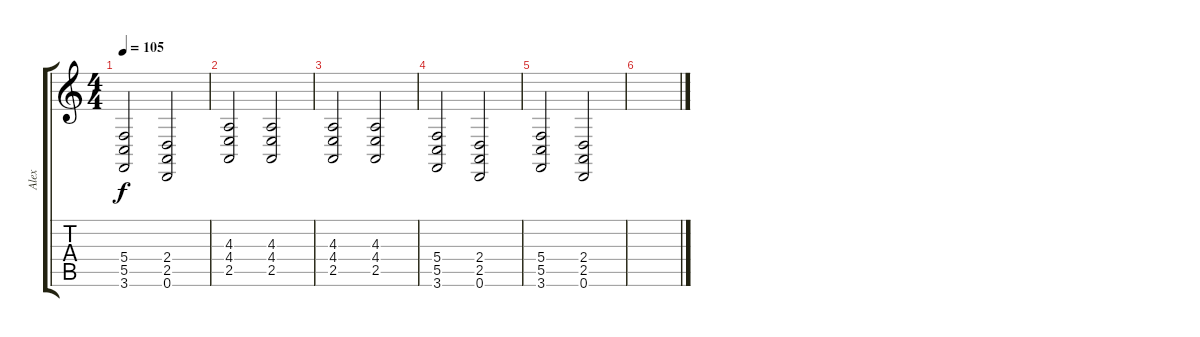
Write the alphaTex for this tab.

\track ("Alex" "Alex") {instrument stringensemble1}
\staff {score tabs}
\tuning (D4 A3 F3 C3 G2 D2) {hide}
\ts (4 4)
\tempo 105
\clef g2
\ks c
(5.4 5.5 3.6).2{dy f} (2.4 2.5 0.6).2 |
(4.3 4.4 2.5).2 (4.3 4.4 2.5).2 |
(4.3 4.4 2.5).2 (4.3 4.4 2.5).2 |
(5.4 5.5 3.6).2 (2.4 2.5 0.6).2 |
(5.4 5.5 3.6).2 (2.4 2.5 0.6).2 |
\section ("" "")
